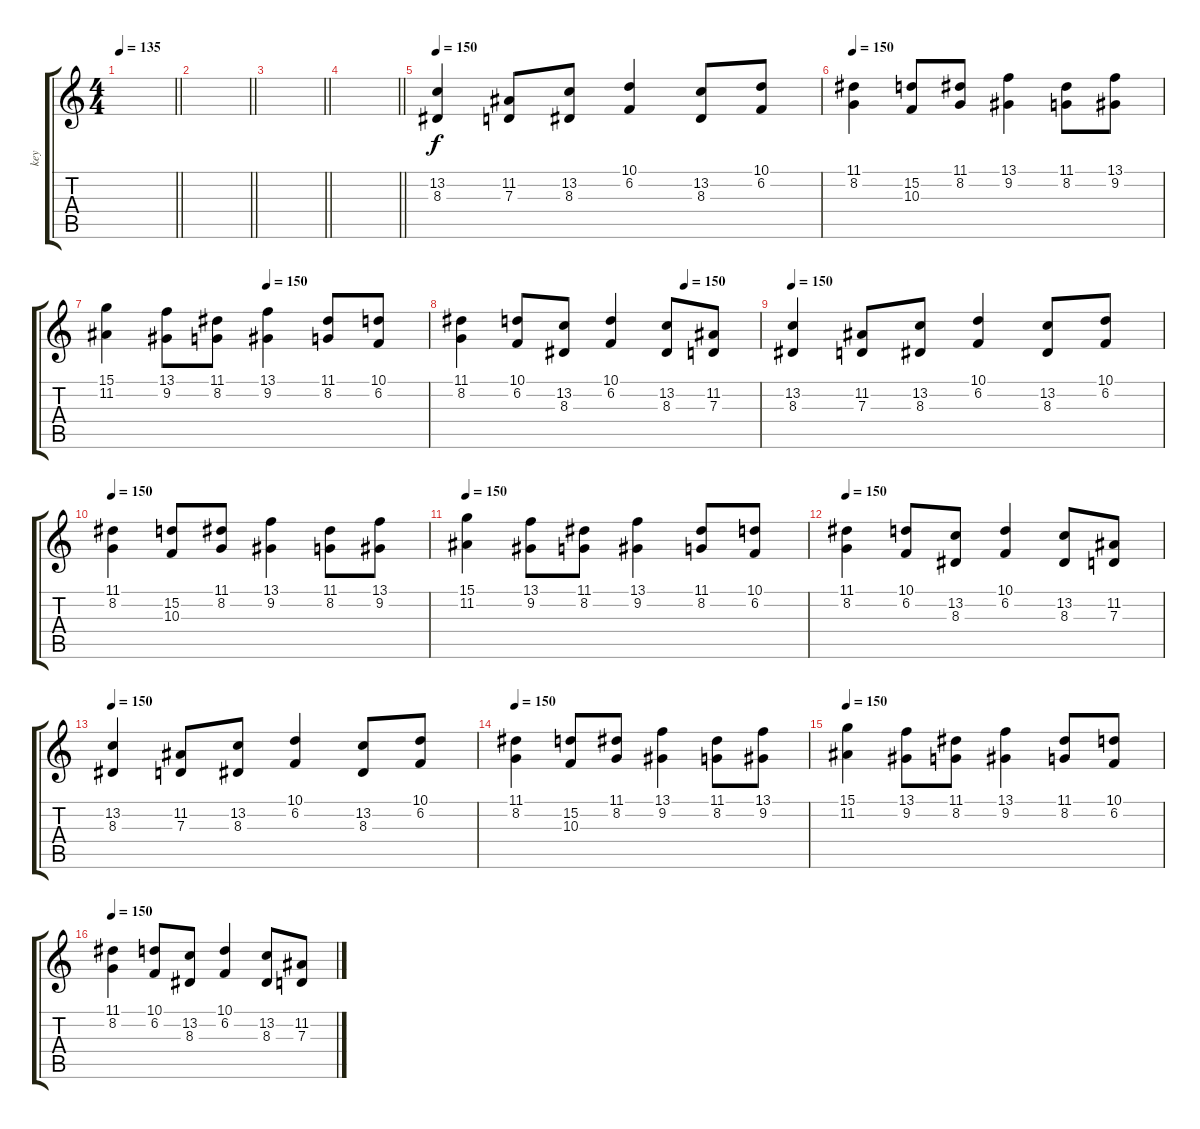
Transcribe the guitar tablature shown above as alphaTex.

\track ("key" "key") {instrument reedorgan}
\staff {score tabs}
\tuning (E4 B3 G3 D3 A2 E2) {hide}
\ts (4 4)
\tempo 135
\clef g2
\barLineRight lightlight
\ks c
|
\barLineRight lightlight
|
\barLineRight lightlight
|
\barLineRight lightlight
|
\tempo 150
(13.2 8.3).4 (11.2 7.3).8 (13.2 8.3).8 (10.1 6.2).4 (13.2 8.3).8 (10.1 6.2).8 |
\tempo 150
(11.1 8.2).4 (15.2 10.3).8 (11.1 8.2).8 (13.1 9.2).4 (11.1 8.2).8 (13.1 9.2).8 |
\tempo (150 0.5)
(15.1 11.2).4 (13.1 9.2).8 (11.1 8.2).8 (13.1 9.2).4 (11.1 8.2).8 (10.1 6.2).8 |
\tempo (150 0.75)
(11.1 8.2).4 (10.1 6.2).8 (13.2 8.3).8 (10.1 6.2).4 (13.2 8.3).8 (11.2 7.3).8 |
\tempo 150
(13.2 8.3).4 (11.2 7.3).8 (13.2 8.3).8 (10.1 6.2).4 (13.2 8.3).8 (10.1 6.2).8 |
\tempo 150
(11.1 8.2).4 (15.2 10.3).8 (11.1 8.2).8 (13.1 9.2).4 (11.1 8.2).8 (13.1 9.2).8 |
\tempo 150
(15.1 11.2).4 (13.1 9.2).8 (11.1 8.2).8 (13.1 9.2).4 (11.1 8.2).8 (10.1 6.2).8 |
\tempo 150
(11.1 8.2).4 (10.1 6.2).8 (13.2 8.3).8 (10.1 6.2).4 (13.2 8.3).8 (11.2 7.3).8 |
\tempo 150
(13.2 8.3).4 (11.2 7.3).8 (13.2 8.3).8 (10.1 6.2).4 (13.2 8.3).8 (10.1 6.2).8 |
\tempo 150
(11.1 8.2).4 (15.2 10.3).8 (11.1 8.2).8 (13.1 9.2).4 (11.1 8.2).8 (13.1 9.2).8 |
\tempo 150
(15.1 11.2).4 (13.1 9.2).8 (11.1 8.2).8 (13.1 9.2).4 (11.1 8.2).8 (10.1 6.2).8 |
\tempo 150
(11.1 8.2).4 (10.1 6.2).8 (13.2 8.3).8 (10.1 6.2).4 (13.2 8.3).8 (11.2 7.3).8
